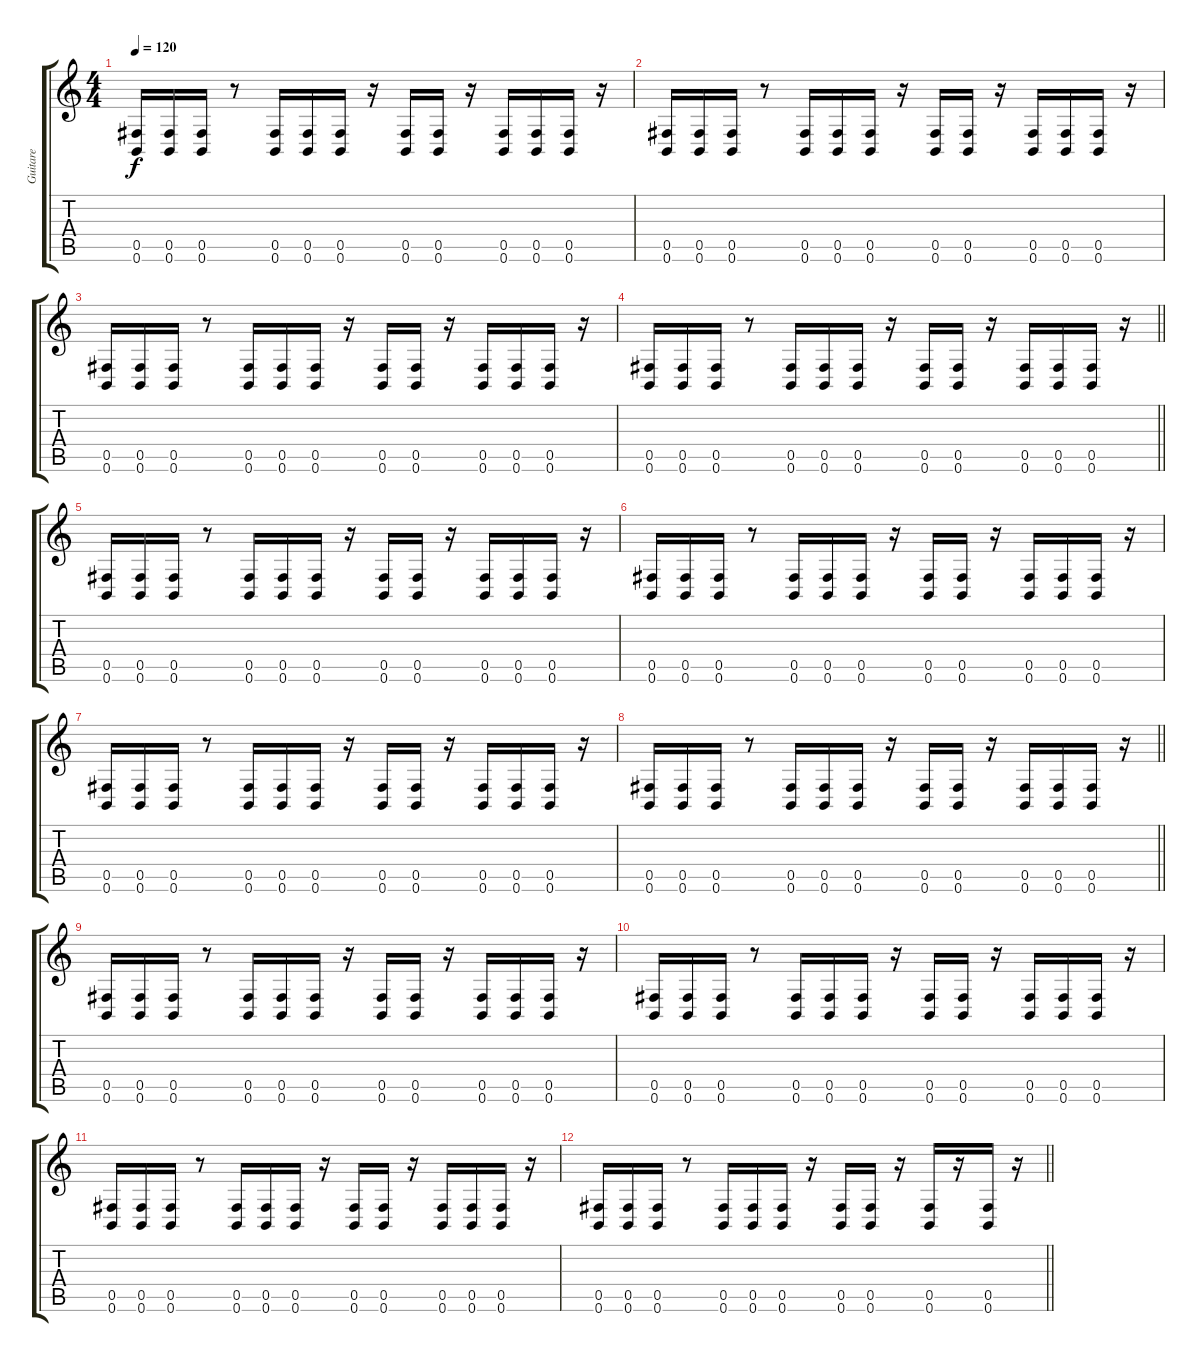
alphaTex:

\track ("Guitare" "Guitare") {instrument distortionguitar}
\staff {score tabs}
\tuning (B3 Gb3 D3 B2 Gb2 B1) {hide}
\ts (4 4)
\tempo 120
\clef g2
\ks c
(0.5 0.6).16{dy f} (0.5 0.6).16 (0.5 0.6).16 r.8 (0.5 0.6).16 (0.5 0.6).16 (0.5 0.6).16 r.16 (0.5 0.6).16 (0.5 0.6).16 r.16 (0.5 0.6).16 (0.5 0.6).16 (0.5 0.6).16 r.16 |
(0.5 0.6).16 (0.5 0.6).16 (0.5 0.6).16 r.8 (0.5 0.6).16 (0.5 0.6).16 (0.5 0.6).16 r.16 (0.5 0.6).16 (0.5 0.6).16 r.16 (0.5 0.6).16 (0.5 0.6).16 (0.5 0.6).16 r.16 |
(0.5 0.6).16 (0.5 0.6).16 (0.5 0.6).16 r.8 (0.5 0.6).16 (0.5 0.6).16 (0.5 0.6).16 r.16 (0.5 0.6).16 (0.5 0.6).16 r.16 (0.5 0.6).16 (0.5 0.6).16 (0.5 0.6).16 r.16 |
\barLineRight lightlight
(0.5 0.6).16 (0.5 0.6).16 (0.5 0.6).16 r.8 (0.5 0.6).16 (0.5 0.6).16 (0.5 0.6).16 r.16 (0.5 0.6).16 (0.5 0.6).16 r.16 (0.5 0.6).16 (0.5 0.6).16 (0.5 0.6).16 r.16 |
(0.5 0.6).16 (0.5 0.6).16 (0.5 0.6).16 r.8 (0.5 0.6).16 (0.5 0.6).16 (0.5 0.6).16 r.16 (0.5 0.6).16 (0.5 0.6).16 r.16 (0.5 0.6).16 (0.5 0.6).16 (0.5 0.6).16 r.16 |
(0.5 0.6).16 (0.5 0.6).16 (0.5 0.6).16 r.8 (0.5 0.6).16 (0.5 0.6).16 (0.5 0.6).16 r.16 (0.5 0.6).16 (0.5 0.6).16 r.16 (0.5 0.6).16 (0.5 0.6).16 (0.5 0.6).16 r.16 |
(0.5 0.6).16 (0.5 0.6).16 (0.5 0.6).16 r.8 (0.5 0.6).16 (0.5 0.6).16 (0.5 0.6).16 r.16 (0.5 0.6).16 (0.5 0.6).16 r.16 (0.5 0.6).16 (0.5 0.6).16 (0.5 0.6).16 r.16 |
\barLineRight lightlight
(0.5 0.6).16 (0.5 0.6).16 (0.5 0.6).16 r.8 (0.5 0.6).16 (0.5 0.6).16 (0.5 0.6).16 r.16 (0.5 0.6).16 (0.5 0.6).16 r.16 (0.5 0.6).16 (0.5 0.6).16 (0.5 0.6).16 r.16 |
(0.5 0.6).16 (0.5 0.6).16 (0.5 0.6).16 r.8 (0.5 0.6).16 (0.5 0.6).16 (0.5 0.6).16 r.16 (0.5 0.6).16 (0.5 0.6).16 r.16 (0.5 0.6).16 (0.5 0.6).16 (0.5 0.6).16 r.16 |
(0.5 0.6).16 (0.5 0.6).16 (0.5 0.6).16 r.8 (0.5 0.6).16 (0.5 0.6).16 (0.5 0.6).16 r.16 (0.5 0.6).16 (0.5 0.6).16 r.16 (0.5 0.6).16 (0.5 0.6).16 (0.5 0.6).16 r.16 |
(0.5 0.6).16 (0.5 0.6).16 (0.5 0.6).16 r.8 (0.5 0.6).16 (0.5 0.6).16 (0.5 0.6).16 r.16 (0.5 0.6).16 (0.5 0.6).16 r.16 (0.5 0.6).16 (0.5 0.6).16 (0.5 0.6).16 r.16 |
\barLineRight lightlight
(0.5 0.6).16 (0.5 0.6).16 (0.5 0.6).16 r.8 (0.5 0.6).16 (0.5 0.6).16 (0.5 0.6).16 r.16 (0.5 0.6).16 (0.5 0.6).16 r.16 (0.5 0.6).16 r.16 (0.5 0.6).16 r.16
